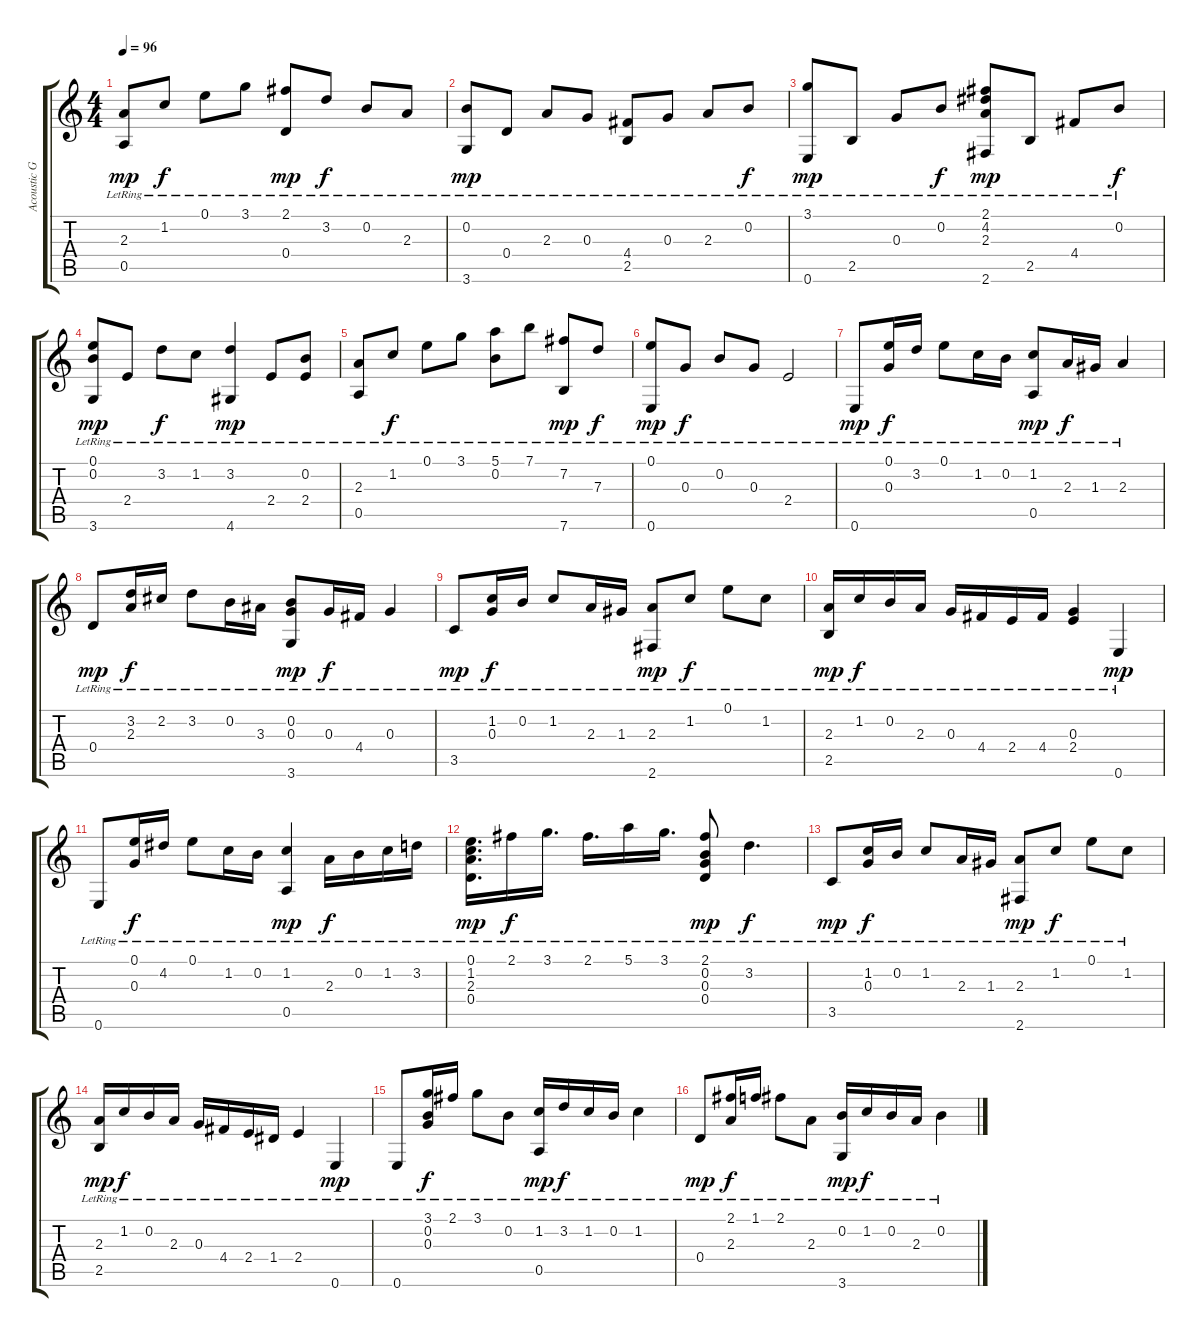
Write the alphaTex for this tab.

\track ("Acoustic Grand Piano" "Acoustic G") {instrument acousticguitarnylon}
\staff {score tabs}
\tuning (E4 B3 G3 D3 A2 E2) {hide}
\ts (4 4)
\tempo 96
\clef g2
\ks c
(2.3{lr} 0.5{lr}).8{dy mp} 1.2{lr}.8{dy f} 0.1{lr}.8 3.1{lr}.8 (2.1{lr} 0.4{lr}).8{dy mp} 3.2{lr}.8{dy f} 0.2{lr}.8 2.3{lr}.8 |
(0.2{lr} 3.6{lr}).8{dy mp} 0.4{lr}.8 2.3{lr}.8 0.3{lr}.8 (4.4{lr} 2.5{lr}).8 0.3{lr}.8 2.3{lr}.8 0.2{lr}.8{dy f} |
(3.1{lr} 0.6{lr}).8{dy mp} 2.5{lr}.8 0.3{lr}.8 0.2{lr}.8{dy f} (2.1{lr} 4.2{lr} 2.3{lr} 2.6{lr}).8{dy mp} 2.5{lr}.8 4.4{lr}.8 0.2{lr}.8{dy f} |
(0.1{lr} 0.2{lr} 3.6{lr}).8{dy mp} 2.4{lr}.8 3.2{lr}.8{dy f} 1.2{lr}.8 (3.2{lr} 4.6{lr}).4{dy mp} 2.4{lr}.8 (0.2{lr} 2.4{lr}).8 |
(2.3{lr} 0.5{lr}).8 1.2{lr}.8{dy f} 0.1{lr}.8 3.1{lr}.8 (5.1{lr} 0.2{lr}).8 7.1{lr}.8 (7.2{lr} 7.6{lr}).8{dy mp} 7.3{lr}.8{dy f} |
(0.1{lr} 0.6{lr}).8{dy mp} 0.3{lr}.8{dy f} 0.2{lr}.8 0.3{lr}.8 2.4{lr}.2 |
0.6{lr}.8{dy mp} (0.1{lr} 0.3{lr}).16{dy f} 3.2{lr}.16 0.1{lr}.8 1.2{lr}.16 0.2{lr}.16 (1.2{lr} 0.5{lr}).8{dy mp} 2.3{lr}.16{dy f} 1.3{lr}.16 2.3{lr}.4 |
0.4{lr}.8{dy mp} (3.2{lr} 2.3{lr}).16{dy f} 2.2{lr}.16 3.2{lr}.8 0.2{lr}.16 3.3{lr}.16 (0.2{lr} 0.3{lr} 3.6{lr}).8{dy mp} 0.3{lr}.16{dy f} 4.4{lr}.16 0.3{lr}.4 |
3.5{lr}.8{dy mp} (1.2{lr} 0.3{lr}).16{dy f} 0.2{lr}.16 1.2{lr}.8 2.3{lr}.16 1.3{lr}.16 (2.3{lr} 2.6{lr}).8{dy mp} 1.2{lr}.8{dy f} 0.1{lr}.8 1.2{lr}.8 |
(2.3{lr} 2.5{lr}).16{dy mp} 1.2{lr}.16{dy f} 0.2{lr}.16 2.3{lr}.16 0.3{lr}.16 4.4{lr}.16 2.4{lr}.16 4.4{lr}.16 (0.3{lr} 2.4{lr}).4 0.6{lr}.4{dy mp} |
0.6{lr}.8 (0.1{lr} 0.3{lr}).16{dy f} 4.2{lr}.16 0.1{lr}.8 1.2{lr}.16 0.2{lr}.16 (1.2{lr} 0.5{lr}).4{dy mp} 2.3{lr}.16{dy f} 0.2{lr}.16 1.2{lr}.16 3.2{lr}.16 |
(0.1{lr} 1.2{lr} 2.3{lr} 0.4{lr}).16{d dy mp} 2.1{lr}.16{dy f} 3.1{lr}.16{d} 2.1{lr}.16{d} 5.1{lr}.16 3.1{lr}.16{d} (2.1{lr} 0.2{lr} 0.3{lr} 0.4{lr}).8{dy mp} 3.2{lr}.4{d dy f} |
3.5{lr}.8{dy mp} (1.2{lr} 0.3{lr}).16{dy f} 0.2{lr}.16 1.2{lr}.8 2.3{lr}.16 1.3{lr}.16 (2.3{lr} 2.6{lr}).8{dy mp} 1.2{lr}.8{dy f} 0.1{lr}.8 1.2{lr}.8 |
(2.3{lr} 2.5{lr}).16{dy mp} 1.2{lr}.16{dy f} 0.2{lr}.16 2.3{lr}.16 0.3{lr}.16 4.4{lr}.16 2.4{lr}.16 1.4{lr}.16 2.4{lr}.4 0.6{lr}.4{dy mp} |
0.6{lr}.8 (3.1{lr} 0.2{lr} 0.3{lr}).16{dy f} 2.1{lr}.16 3.1{lr}.8 0.2{lr}.8 (1.2{lr} 0.5{lr}).16{dy mp} 3.2{lr}.16{dy f} 1.2{lr}.16 0.2{lr}.16 1.2{lr}.4 |
0.4{lr}.8{dy mp} (2.1{lr} 2.3{lr}).16{dy f} 1.1{lr}.16 2.1{lr}.8 2.3{lr}.8 (0.2{lr} 3.6{lr}).16{dy mp} 1.2{lr}.16{dy f} 0.2{lr}.16 2.3{lr}.16 0.2{lr}.4
